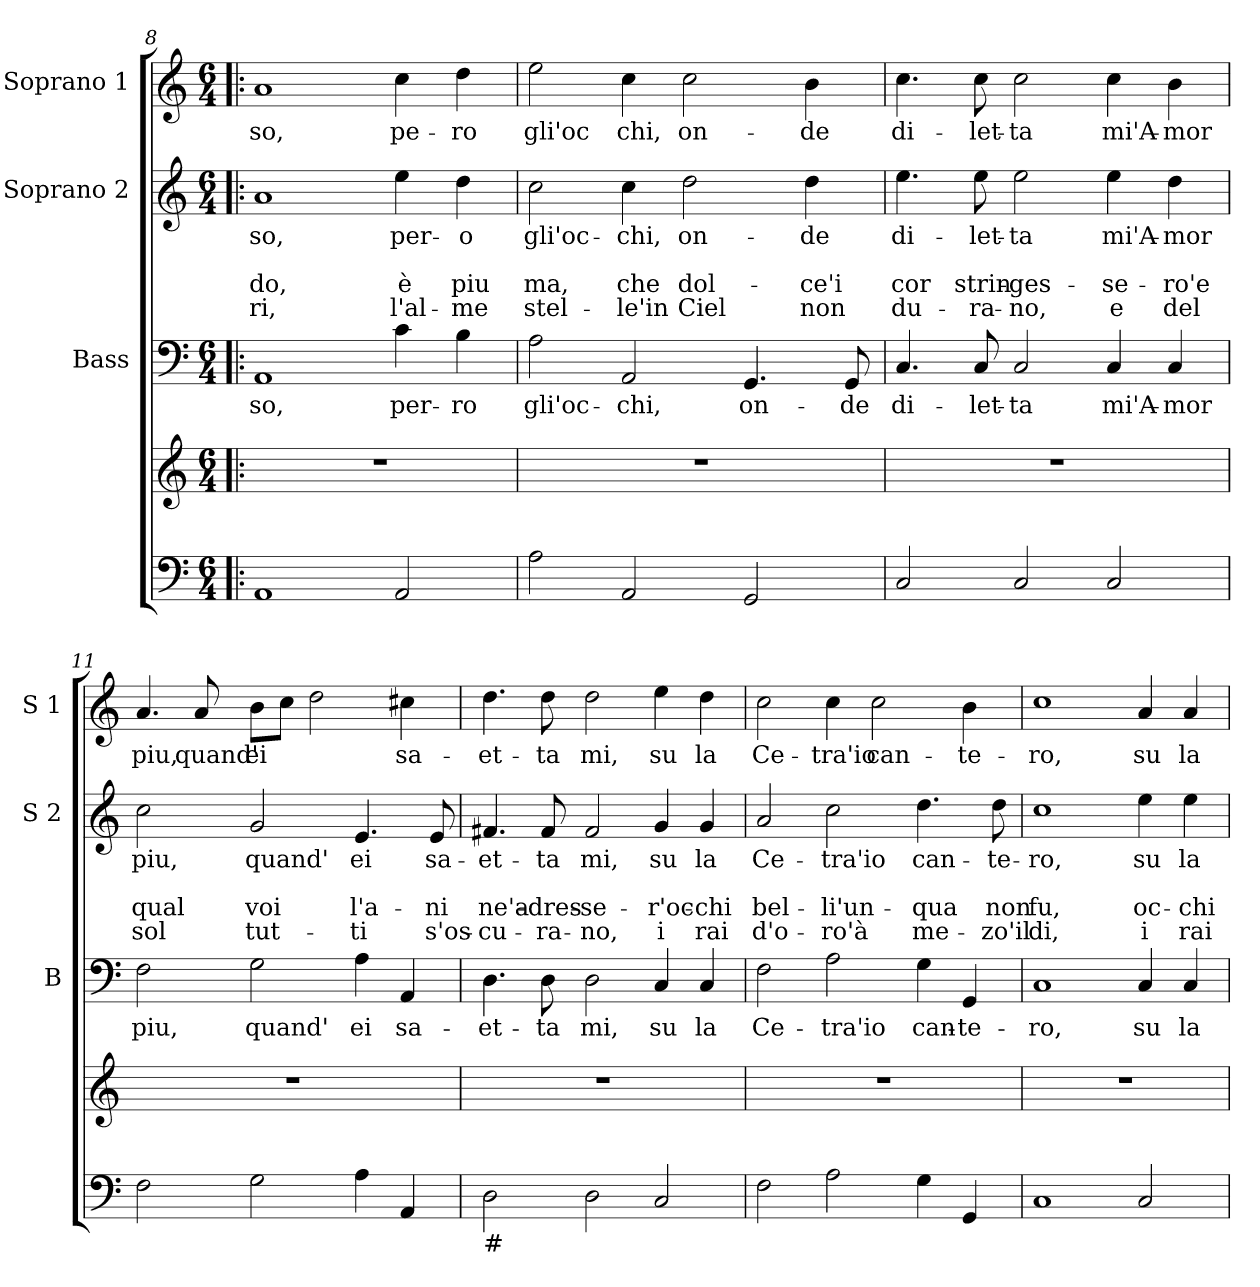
**kern	**kern	**kern	**text	**kern	**text	**text	**text	**text	**kern	**text
*part4	*part4	*part3	*part3	*part2	*part2	*part2	*part2	*part2	*part1	*part1
*staff5	*staff4	*staff3	*staff3	*staff2	*staff2	*staff2	*staff2	*staff2	*staff1	*staff1
*	*	*I"Bass	*	*I"Soprano 2	*	*	*	*	*I"Soprano 1	*
*	*	*I'B	*	*I'S 2	*	*	*	*	*I'S 1	*
*clefF4	*clefG2	*clefF4	*	*clefG2	*	*	*	*	*clefG2	*
*k[]	*k[]	*k[]	*	*k[]	*	*	*	*	*k[]	*
*C:	*C:	*C:	*	*C:	*	*	*	*	*C:	*
*M6/4	*M6/4	*M6/4	*	*M6/4	*	*	*	*	*M6/4	*
=8!|:	=8!|:	=8!|:	=8!|:	=8!|:	=8!|:	=8!|:	=8!|:	=8!|:	=8!|:	=8!|:
!	!	!	!LO:LY:b	!	!LO:LY:b	!	!LO:LY:b	!LO:LY:b	!	!LO:LY:b
1AA	1.r	1AA	so,	1a	so,	.	do,	ri,	1a	so,
!	!	!	!LO:LY:b	!	!LO:LY:b	!	!LO:LY:b	!LO:LY:b	!	!LO:LY:b
2AA/	.	4c\	per-	4ee\	per-	.	è	l'al-	4cc\	pe-
!	!	!	!LO:LY:b	!	!LO:LY:b	!	!LO:LY:b	!LO:LY:b	!	!LO:LY:b
.	.	4B\	-ro	4dd\	-o	.	piu	-me	4dd\	-ro
=9	=9	=9	=9	=9	=9	=9	=9	=9	=9	=9
!	!	!	!LO:LY:b	!	!LO:LY:b	!	!LO:LY:b	!LO:LY:b	!	!LO:LY:b
2A\	1.r	2A\	gli'oc-	2cc\	gli'oc-	.	ma,	stel-	2ee\	gli'oc
!	!	!	!LO:LY:b	!	!LO:LY:b	!	!LO:LY:b	!LO:LY:b	!	!LO:LY:b
2AA/	.	2AA/	-chi,	4cc\	-chi,	.	che	-le'in	4cc\	chi,
!	!	!	!	!	!LO:LY:b	!	!LO:LY:b	!LO:LY:b	!	!LO:LY:b
.	.	.	.	2dd\	on-	.	dol-	Ciel	2cc\	on-
!	!	!	!LO:LY:b	!	!	!	!	!	!	!
2GG/	.	4.GG/	on-	.	.	.	.	.	.	.
!	!	!	!	!	!LO:LY:b	!	!LO:LY:b	!LO:LY:b	!	!LO:LY:b
.	.	.	.	4dd\	-de	.	-ce'i	non	4b\	-de
!	!	!	!LO:LY:b	!	!	!	!	!	!	!
.	.	8GG/	-de	.	.	.	.	.	.	.
=10	=10	=10	=10	=10	=10	=10	=10	=10	=10	=10
!	!	!	!LO:LY:b	!	!LO:LY:b	!	!LO:LY:b	!LO:LY:b	!	!LO:LY:b
2C/	1.r	4.C/	di-	4.ee\	di-	.	cor	du-	4.cc\	di-
!	!	!	!LO:LY:b	!	!LO:LY:b	!	!LO:LY:b	!LO:LY:b	!	!LO:LY:b
.	.	8C/	-let-	8ee\	-let-	.	strin-	-ra-	8cc\	-let-
!	!	!	!LO:LY:b	!	!LO:LY:b	!	!LO:LY:b	!LO:LY:b	!	!LO:LY:b
2C/	.	2C/	-ta	2ee\	-ta	.	-ges-	-no,	2cc\	-ta
!	!	!	!LO:LY:b	!	!LO:LY:b	!	!LO:LY:b	!LO:LY:b	!	!LO:LY:b
2C/	.	4C/	mi'A-	4ee\	mi'A-	.	-se-	e	4cc\	mi'A-
!	!	!	!LO:LY:b	!	!LO:LY:b	!	!LO:LY:b	!LO:LY:b	!	!LO:LY:b
.	.	4C/	-mor	4dd\	-mor	.	-ro'e	del	4b\	-mor
!!LO:PB:g=z
=11	=11	=11	=11	=11	=11	=11	=11	=11	=11	=11
!	!	!	!LO:LY:b	!	!LO:LY:b	!	!LO:LY:b	!LO:LY:b	!	!LO:LY:b
2F\	1.r	2F\	piu,	2cc\	piu,	.	qual	sol	4.a/	piu,
!	!	!	!	!	!	!	!	!	!	!LO:LY:b
.	.	.	.	.	.	.	.	.	8a/	quand'
!	!	!	!LO:LY:b	!	!LO:LY:b	!	!LO:LY:b	!LO:LY:b	!	!LO:LY:b
2G\	.	2G\	quand'	2g/	quand'	.	voi	tut-	8b\L	ei
.	.	.	.	.	.	.	.	.	8cc\J	.
.	.	.	.	.	.	.	.	.	2dd\	.
!	!	!	!LO:LY:b	!	!LO:LY:b	!	!LO:LY:b	!LO:LY:b	!	!
4A\	.	4A\	ei	4.e/	ei	.	l'a-	-ti	.	.
!	!	!	!LO:LY:b	!	!	!	!	!	!	!LO:LY:b
4AA/	.	4AA/	sa-	.	.	.	.	.	4cc#X\	sa-
!	!	!	!	!	!LO:LY:b	!	!LO:LY:b	!LO:LY:b	!	!
.	.	.	.	8e/	sa-	.	-ni	s'os-	.	.
=12	=12	=12	=12	=12	=12	=12	=12	=12	=12	=12
!LO:TX:b:t=#	!	!	!	!	!	!	!	!	!	!
!	!	!	!LO:LY:b	!	!LO:LY:b	!	!LO:LY:b	!LO:LY:b	!	!LO:LY:b
2D\	1.r	4.D\	-et-	4.f#X/	-et-	.	ne'a-	-cu-	4.dd\	-et-
!	!	!	!LO:LY:b	!	!LO:LY:b	!	!LO:LY:b	!LO:LY:b	!	!LO:LY:b
.	.	8D\	-ta	8f#/	-ta	.	-dres-	-ra-	8dd\	-ta
!	!	!	!LO:LY:b	!	!LO:LY:b	!	!LO:LY:b	!LO:LY:b	!	!LO:LY:b
2D\	.	2D\	mi,	2f#/	mi,	.	-se-	-no,	2dd\	mi,
!	!	!	!LO:LY:b	!	!LO:LY:b	!	!LO:LY:b	!LO:LY:b	!	!LO:LY:b
2C/	.	4C/	su	4g/	su	.	-r'oc-	i	4ee\	su
!	!	!	!LO:LY:b	!	!LO:LY:b	!	!LO:LY:b	!LO:LY:b	!	!LO:LY:b
.	.	4C/	la	4g/	la	.	-chi	rai	4dd\	la
=13	=13	=13	=13	=13	=13	=13	=13	=13	=13	=13
!	!	!	!LO:LY:b	!	!LO:LY:b	!	!LO:LY:b	!LO:LY:b	!	!LO:LY:b
2F\	1.r	2F\	Ce-	2a/	Ce-	.	bel-	d'o-	2cc\	Ce-
!	!	!	!LO:LY:b	!	!LO:LY:b	!	!LO:LY:b	!LO:LY:b	!	!LO:LY:b
2A\	.	2A\	-tra'io	2cc\	-tra'io	.	-li'un-	-ro'à	4cc\	-tra'io
!	!	!	!	!	!	!	!	!	!	!LO:LY:b
.	.	.	.	.	.	.	.	.	2cc\	can-
!	!	!	!LO:LY:b	!	!LO:LY:b	!	!LO:LY:b	!LO:LY:b	!	!
4G\	.	4G\	can-	4.dd\	can-	.	-qua	me-	.	.
!	!	!	!LO:LY:b	!	!	!	!	!	!	!LO:LY:b
4GG/	.	4GG/	-te-	.	.	.	.	.	4b\	-te-
!	!	!	!	!	!LO:LY:b	!	!LO:LY:b	!LO:LY:b	!	!
.	.	.	.	8dd\	-te-	.	non	-zo'il	.	.
=14	=14	=14	=14	=14	=14	=14	=14	=14	=14	=14
!	!	!	!LO:LY:b	!	!LO:LY:b	!	!LO:LY:b	!LO:LY:b	!	!LO:LY:b
1C	1.r	1C	-ro,	1cc	-ro,	.	fu,	di,	1cc	-ro,
!	!	!	!LO:LY:b	!	!LO:LY:b	!	!LO:LY:b	!LO:LY:b	!	!LO:LY:b
2C/	.	4C/	su	4ee\	su	.	oc-	i	4a/	su
!	!	!	!LO:LY:b	!	!LO:LY:b	!	!LO:LY:b	!LO:LY:b	!	!LO:LY:b
.	.	4C/	la	4ee\	la	.	-chi	rai	4a/	la
=	=	=	=	=	=	=	=	=	=	=
*-	*-	*-	*-	*-	*-	*-	*-	*-	*-	*-
